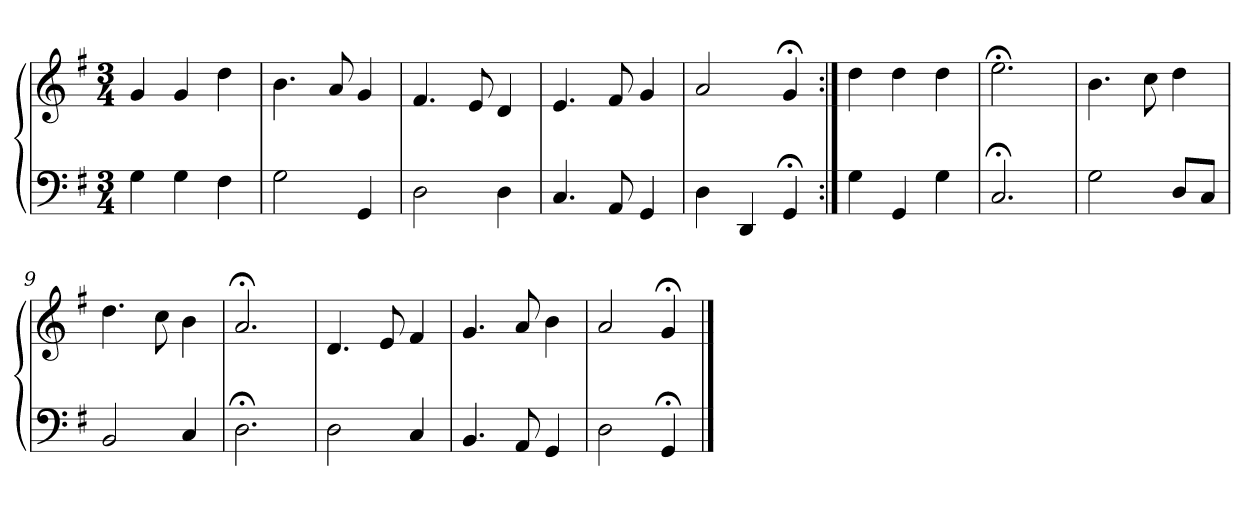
**kern	**kern
*part1	*part1
*staff2	*staff1
*clefF4	*clefG2
*k[f#]	*k[f#]
*M3/4	*M3/4
=1	=1
4G	4g
4G	4g
4F#	4dd
=2	=2
2G	4.b
.	8a
4GG	4g
=3	=3
2D	4.f#
.	8e
4D	4d
=4	=4
4.C	4.e
8AA	8f#
4GG	4g
=5	=5
4D	2a
4DD	.
4GG;<	4g;<
=6:|!	=6:|!
4G	4dd
4GG	4dd
4G	4dd
=7	=7
2.C;<	2.ee;<
=8	=8
2G	4.b
.	8cc
8DL	4dd
8CJ	.
!!LO:LB:g=z
=9	=9
2BB	4.dd
.	8cc
4C	4b
=10	=10
2.D;<	2.a;<
=11	=11
2D	4.d
.	8e
4C	4f#
=12	=12
4.BB	4.g
8AA	8a
4GG	4b
=13	=13
2D	2a
4GG;<	4g;<
==	==
*-	*-
